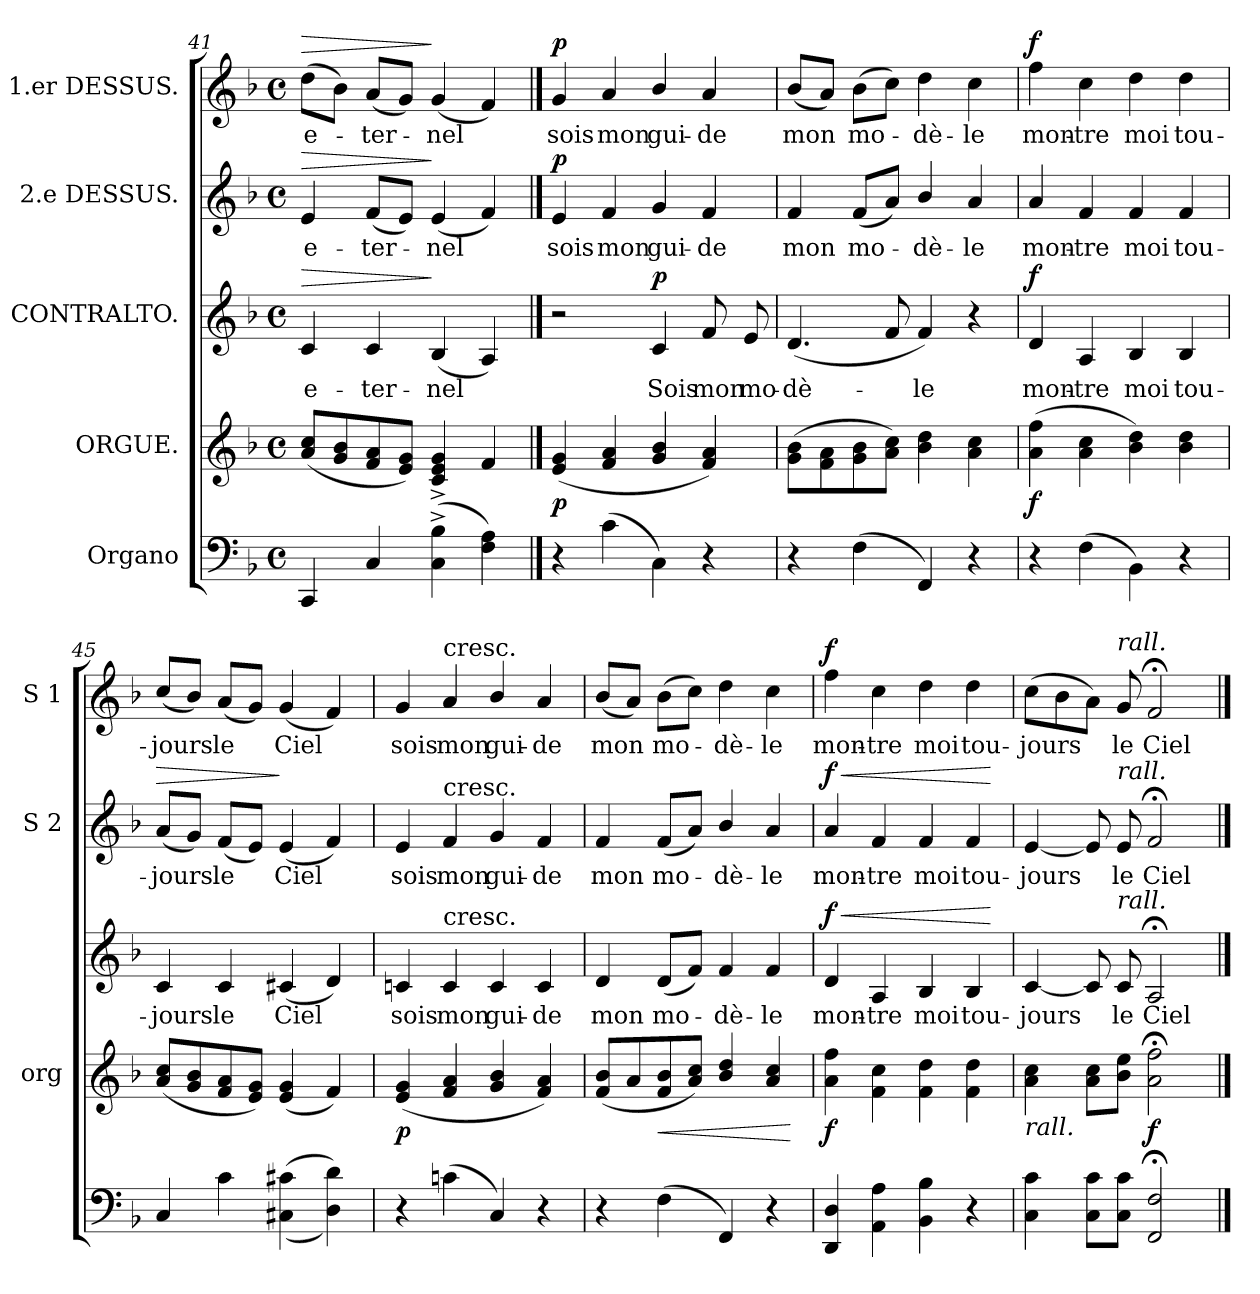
**kern	**kern	**dynam	**kern	**text	**dynam	**kern	**text	**dynam	**kern	**text	**dynam
*part5	*part4	*part4	*part3	*part3	*part3	*part2	*part2	*part2	*part1	*part1	*part1
*staff5	*staff4	*staff4	*staff3	*staff3	*staff3	*staff2	*staff2	*staff2	*staff1	*staff1	*staff1
*I"Organo	*I"ORGUE.	*	*I"CONTRALTO.	*	*	*I"2.e DESSUS.	*	*	*I"1.er DESSUS.	*	*
*	*I'org	*	*	*	*	*I'S 2	*	*	*I'S 1	*	*
*clefF4	*clefG2	*	*clefG2	*	*	*clefG2	*	*	*clefG2	*	*
*k[b-]	*k[b-]	*	*k[b-]	*	*	*k[b-]	*	*	*k[b-]	*	*
*F:	*F:	*	*F:	*	*	*F:	*	*	*F:	*	*
*M4/4	*M4/4	*	*M4/4	*	*	*M4/4	*	*	*M4/4	*	*
*met(c)	*met(c)	*	*met(c)	*	*	*met(c)	*	*	*met(c)	*	*
=41	=41	=41	=41	=41	=41	=41	=41	=41	=41	=41	=41
!	!	!	!	!	!LO:HP:a	!	!	!LO:HP:a	!	!	!LO:HP:a
4CC/	(8a/ 8cc/L	.	4c/	e-	>	4e/	e-	>	(8dd\L	e-	>
.	8g/ 8b-/	.	.	.	.	.	.	.	8b-\J)	.	.
4C/	8f/ 8a/	.	4c/	-ter-	.	(8f/L	-ter-	.	(8a/L	-ter-	.
.	8e/ 8g/J)	.	.	.	.	8e/J)	.	.	8g/J)	.	.
(4C^\ 4B-^\	4c^/ 4e^/ 4g^/	.	(4B-/	-nel	]	(4e/	-nel	]	(4g/	-nel	]
4F\ 4A\)	4f/	.	4A/)	.	.	4f/)	.	.	4f/)	.	.
==42	==42	==42	==42	==42	==42	==42	==42	==42	==42	==42	==42
!	!	!	!	!	!	!	!	!LO:DY:a	!	!	!LO:DY:a
4r	(4e/ 4g/	p	2r	.	.	4e/	sois	p	4g/	sois	p
(4c\	4f/ 4a/	.	.	.	.	4f/	mon	.	4a/	mon	.
!	!	!	!	!	!LO:DY:a	!	!	!	!	!	!
4C\)	4g/ 4b-/	.	4c/	Sois	p	4g/	gui-	.	4b-/	gui-	.
4r	4f/ 4a/)	.	8f/	mon	.	4f/	-de	.	4a/	-de	.
.	.	.	8e/	mo-	.	.	.	.	.	.	.
=43	=43	=43	=43	=43	=43	=43	=43	=43	=43	=43	=43
4r	(8g\ 8b-\L	.	(4.d/	-dè-	.	4f/	mon	.	(8b-/L	mon	.
.	8f\ 8a\	.	.	.	.	.	.	.	8a/J)	.	.
(4F\	8g\ 8b-\	.	.	.	.	(8f/L	mo-	.	(8b-\L	mo-	.
.	8a\ 8cc\J)	.	8f/	.	.	8a/J)	.	.	8cc\J)	.	.
4FF/)	4b-\ 4dd\	.	4f/)	-le	.	4b-/	-dè-	.	4dd\	-dè-	.
4r	4a\ 4cc\	.	4r	.	.	4a/	-le	.	4cc\	-le	.
=44	=44	=44	=44	=44	=44	=44	=44	=44	=44	=44	=44
!	!	!	!	!	!LO:DY:a	!	!	!	!	!	!LO:DY:a
4r	(4a\ 4ff\	f	4d/	mon-	f	4a/	mon-	.	4ff\	mon-	f
(4F\	4a\ 4cc\	.	4A/	-tre	.	4f/	-tre	.	4cc\	-tre	.
4BB-\)	4b-\ 4dd\)	.	4B-/	moi	.	4f/	moi	.	4dd\	moi	.
4r	4b-\ 4dd\	.	4B-/	tou-	.	4f/	tou-	.	4dd\	tou-	.
=45	=45	=45	=45	=45	=45	=45	=45	=45	=45	=45	=45
!	!	!	!	!	!	!	!	!LO:HP:a	!	!	!
4C/	(8a/ 8cc/L	.	4c/	-jours	.	(8a/L	-jours	>	(8cc/L	-jours	.
.	8g/ 8b-/	.	.	.	.	8g/J)	.	.	8b-/J)	.	.
4c\	8f/ 8a/	.	4c/	le	.	(8f/L	le	.	(8a/L	le	.
.	8e/ 8g/J)	.	.	.	.	8e/J)	.	.	8g/J)	.	.
(<(>4C#X\ 4c#X\	(4e/ 4g/	.	(4c#X/	Ciel	.	(4e/	Ciel	]	(4g/	Ciel	.
4D\ 4d\))	4f/)	.	4d/)	.	.	4f/)	.	.	4f/)	.	.
=46	=46	=46	=46	=46	=46	=46	=46	=46	=46	=46	=46
4r	(4e/ 4g/	p	4cn/	sois	.	4e/	sois	.	4g/	sois	.
!	!	!	!	!	!	!	!	!	!LO:TX:a:t=cresc.	!	!
!	!	!	!	!	!	!LO:TX:a:t=cresc.	!	!	!	!	!
!	!	!	!LO:TX:a:t=cresc.	!	!	!	!	!	!	!	!
(4cn\	4f/ 4a/	.	4c/	mon	.	4f/	mon	.	4a/	mon	.
4C/)	4g/ 4b-/	.	4c/	gui-	.	4g/	gui-	.	4b-/	gui-	.
4r	4f/ 4a/)	.	4c/	-de	.	4f/	-de	.	4a/	-de	.
=47	=47	=47	=47	=47	=47	=47	=47	=47	=47	=47	=47
4r	(8f/ 8b-/L	.	4d/	mon	.	4f/	mon	.	(8b-/L	mon	.
.	8a/	.	.	.	.	.	.	.	8a/J)	.	.
!	!	!LO:HP:b	!	!	!	!	!	!	!	!	!
(4F\	8f/ 8b-/	<	(8d/L	mo-	.	(8f/L	mo-	.	(8b-\L	mo-	.
.	8a/ 8cc/J)	.	8f/J)	.	.	8a/J)	.	.	8cc\J)	.	.
4FF/)	4b-/ 4dd/	.	4f/	-dè-	.	4b-/	-dè-	.	4dd\	-dè-	.
4r	4a/ 4cc/	.	4f/	-le	.	4a/	-le	.	4cc\	-le	.
.	.	[	.	.	.	.	.	.	.	.	.
=48	=48	=48	=48	=48	=48	=48	=48	=48	=48	=48	=48
!	!	!	!	!	!LO:HP:a	!	!	!LO:HP:a	!	!	!
!	!	!	!	!	!LO:DY:n=1:a	!	!	!LO:DY:n=1:a	!	!	!LO:DY:a
4DD/ 4D/	4a\ 4ff\	f	4d/	mon-	< f	4a/	mon-	< f	4ff\	mon-	f
4AA\ 4A\	4f\ 4cc\	.	4A/	-tre	.	4f/	-tre	.	4cc\	-tre	.
4BB-\ 4B-\	4f\ 4dd\	.	4B-/	moi	.	4f/	moi	.	4dd\	moi	.
4r	4f\ 4dd\	.	4B-/	tou-	.	4f/	tou-	.	4dd\	tou-	.
.	.	.	.	.	[	.	.	[	.	.	.
=49	=49	=49	=49	=49	=49	=49	=49	=49	=49	=49	=49
!	!LO:TX:b:i:t=rall.	!	!	!	!	!	!	!	!	!	!
4C\ 4c\	4a\ 4cc\	.	[4c/	-jours	.	[4e/	-jours	.	(8cc\L	-jours	.
.	.	.	.	.	.	.	.	.	8b-\	.	.
8C\ 8c\L	8a\ 8cc\L	.	8c/]	.	.	8e/]	.	.	8a\J)	.	.
!	!	!	!	!	!	!	!	!	!LO:TX:a:i:t=rall.	!	!
!	!	!	!	!	!	!LO:TX:a:i:t=rall.	!	!	!	!	!
!	!	!	!LO:TX:a:i:t=rall.	!	!	!	!	!	!	!	!
8C\ 8c\J	8b-\ 8ee\J	.	8c/	le	.	8e/	le	.	8g/	le	.
2FF;/ 2F;/	2a;<\ 2ff;<\	f	2A;</	Ciel	.	2f;</	Ciel	.	2f;</	Ciel	.
==	==	==	==	==	==	==	==	==	==	==	==
*-	*-	*-	*-	*-	*-	*-	*-	*-	*-	*-	*-
